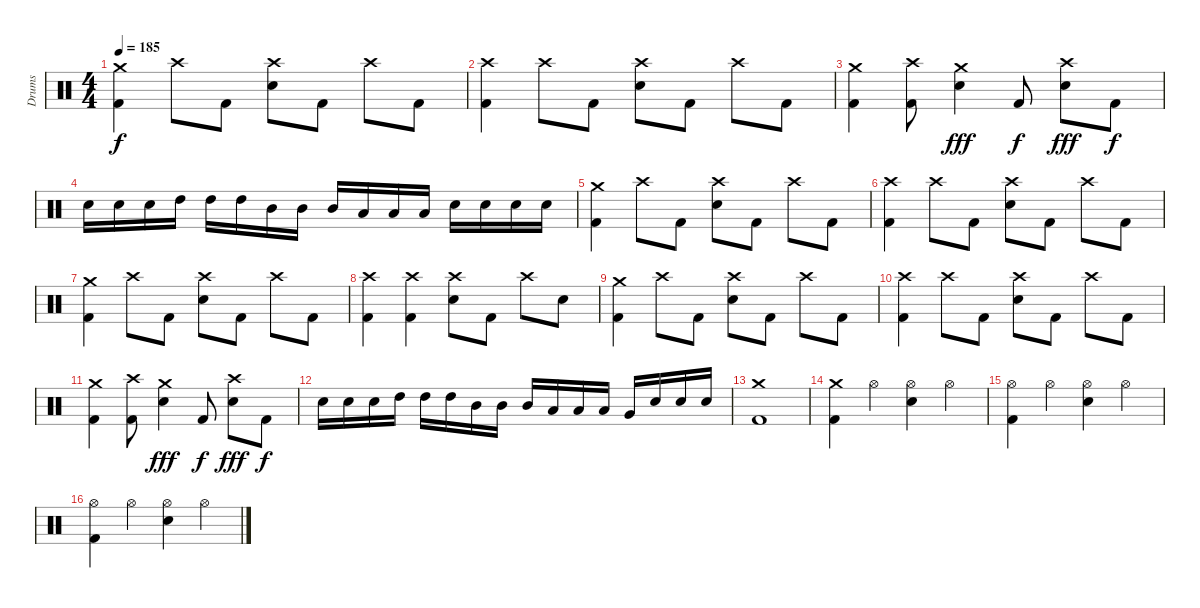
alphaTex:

\track ("Drums" "Drums") {instrument percussion}
\staff {score}
\articulation defaults
\ts (4 4)
\tempo 185
\clef neutral
\ks c
("Kick (hit) 2" "Crash medium (hit)").4{dy f} "Crash high (hit)".8 "Kick (hit) 2".8 ("Electric Snare (hit)" "Crash high (hit)").8 "Kick (hit) 2".8 "Crash high (hit)".8 "Kick (hit) 2".8 |
("Kick (hit) 2" "Crash high (hit)").4 "Crash high (hit)".8 "Kick (hit) 2".8 ("Electric Snare (hit)" "Crash high (hit)").8 "Kick (hit) 2".8 "Crash high (hit)".8 "Kick (hit) 2".8 |
("Kick (hit) 2" "Crash medium (hit)").4 ("Kick (hit) 2" "Crash high (hit)").8 ("Electric Snare (hit)" "Crash medium (hit)").4{dy fff} "Kick (hit) 2".8{dy f} ("Electric Snare (hit)" "Crash high (hit)").8{dy fff} "Kick (hit) 2".8{dy f} |
"Electric Snare (hit)".16 "Electric Snare (hit)".16 "Electric Snare (hit)".16 "High Tom (hit)".16 "High Tom (hit)".16 "High Tom (hit)".16 "Mid Tom (hit)".16 "Mid Tom (hit)".16 "Mid Tom (hit)".16 "Low Tom (hit)".16 "Low Tom (hit)".16 "Low Tom (hit)".16 "Electric Snare (hit)".16 "Electric Snare (hit)".16 "Electric Snare (hit)".16 "Electric Snare (hit)".16 |
("Kick (hit) 2" "Crash medium (hit)").4 "Crash high (hit)".8 "Kick (hit) 2".8 ("Electric Snare (hit)" "Crash high (hit)").8 "Kick (hit) 2".8 "Crash high (hit)".8 "Kick (hit) 2".8 |
("Kick (hit) 2" "Crash high (hit)").4 "Crash high (hit)".8 "Kick (hit) 2".8 ("Electric Snare (hit)" "Crash high (hit)").8 "Kick (hit) 2".8 "Crash high (hit)".8 "Kick (hit) 2".8 |
("Kick (hit) 2" "Crash medium (hit)").4 "Crash high (hit)".8 "Kick (hit) 2".8 ("Electric Snare (hit)" "Crash high (hit)").8 "Kick (hit) 2".8 "Crash high (hit)".8 "Kick (hit) 2".8 |
("Kick (hit) 2" "Crash high (hit)").4 ("Kick (hit) 2" "Crash high (hit)").4 ("Electric Snare (hit)" "Crash high (hit)").8 "Kick (hit) 2".8 "Crash high (hit)".8 "Electric Snare (hit)".8 |
("Kick (hit) 2" "Crash medium (hit)").4 "Crash high (hit)".8 "Kick (hit) 2".8 ("Electric Snare (hit)" "Crash high (hit)").8 "Kick (hit) 2".8 "Crash high (hit)".8 "Kick (hit) 2".8 |
("Kick (hit) 2" "Crash high (hit)").4 "Crash high (hit)".8 "Kick (hit) 2".8 ("Electric Snare (hit)" "Crash high (hit)").8 "Kick (hit) 2".8 "Crash high (hit)".8 "Kick (hit) 2".8 |
("Kick (hit) 2" "Crash medium (hit)").4 ("Kick (hit) 2" "Crash high (hit)").8 ("Electric Snare (hit)" "Crash medium (hit)").4{dy fff} "Kick (hit) 2".8{dy f} ("Electric Snare (hit)" "Crash high (hit)").8{dy fff} "Kick (hit) 2".8{dy f} |
"Electric Snare (hit)".16 "Electric Snare (hit)".16 "Electric Snare (hit)".16 "High Tom (hit)".16 "High Tom (hit)".16 "High Tom (hit)".16 "Mid Tom (hit)".16 "Mid Tom (hit)".16 "Mid Tom (hit)".16 "Low Tom (hit)".16 "Low Tom (hit)".16 "Low Tom (hit)".16 "Very Low Tom (hit)".16 "Electric Snare (hit)".16 "Electric Snare (hit)".16 "Electric Snare (hit)".16 |
("Kick (hit) 2" "Crash medium (hit)").1 |
("Kick (hit) 2" "Crash medium (hit)").4 "Hi-Hat (open)".4 ("Electric Snare (hit)" "Hi-Hat (open)").4 "Hi-Hat (open)".4 |
("Kick (hit) 2" "Hi-Hat (open)").4 "Hi-Hat (open)".4 ("Electric Snare (hit)" "Hi-Hat (open)").4 "Hi-Hat (open)".4 |
("Kick (hit) 2" "Hi-Hat (open)").4 "Hi-Hat (open)".4 ("Electric Snare (hit)" "Hi-Hat (open)").4 "Hi-Hat (open)".4
